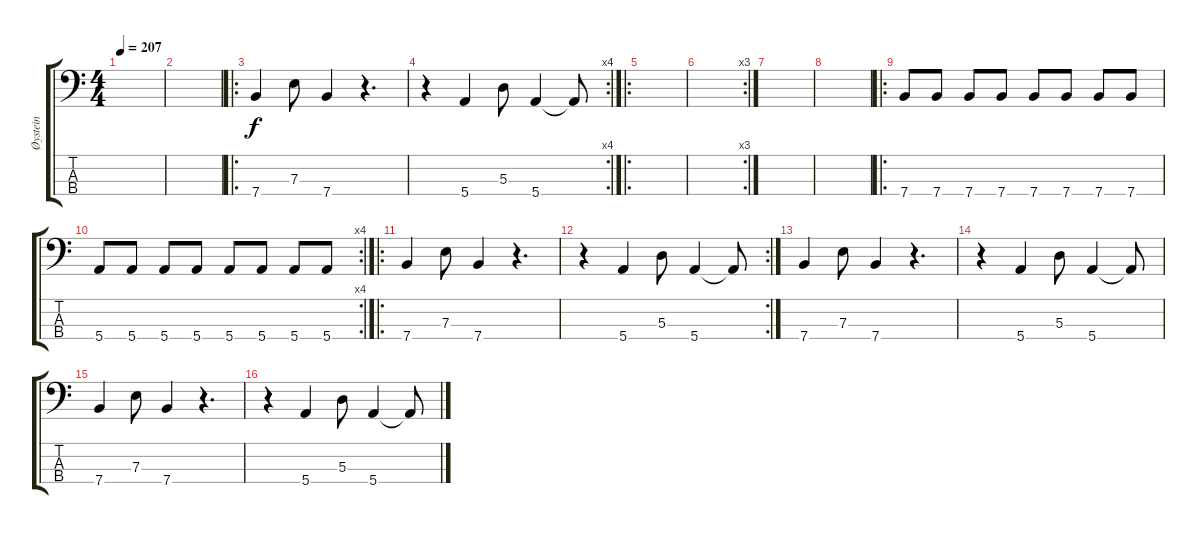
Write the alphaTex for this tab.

\track ("Øystein" "Øystein") {instrument electricbassfinger}
\staff {score tabs}
\tuning (G2 D2 A1 E1) {hide}
\ts (4 4)
\tempo 207
\clef f4
\ks c
|
|
\ro
7.4.4 7.3.8 7.4.4 r.4{d} |
\rc 4
r.4 5.4.4 5.3.8 5.4.4 5.4{t}.8 |
\ro
|
\rc 3
|
|
|
\ro
7.4.8 7.4.8 7.4.8 7.4.8 7.4.8 7.4.8 7.4.8 7.4.8 |
\rc 4
5.4.8 5.4.8 5.4.8 5.4.8 5.4.8 5.4.8 5.4.8 5.4.8 |
\ro
7.4.4 7.3.8 7.4.4 r.4{d} |
\rc 2
r.4 5.4.4 5.3.8 5.4.4 5.4{t}.8 |
7.4.4 7.3.8 7.4.4 r.4{d} |
r.4 5.4.4 5.3.8 5.4.4 5.4{t}.8 |
7.4.4 7.3.8 7.4.4 r.4{d} |
r.4 5.4.4 5.3.8 5.4.4 5.4{t}.8
